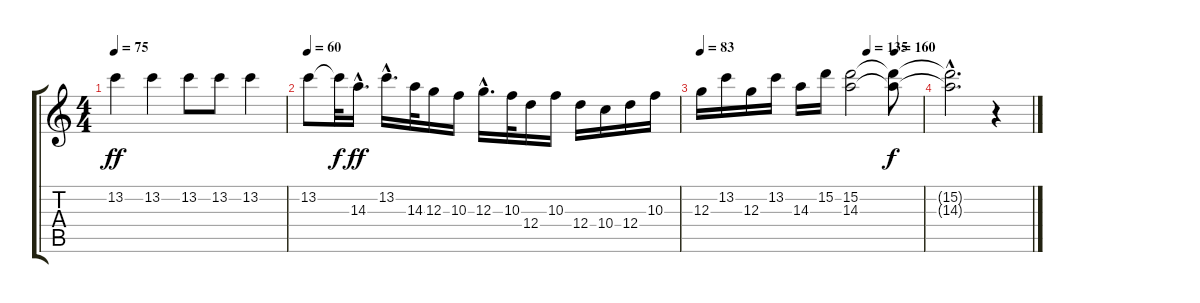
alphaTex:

\track "" {instrument distortionguitar}
\staff {score tabs}
\tuning (E4 B3 G3 D3 A2 E2) {hide}
\ts (4 4)
\tempo 75
\clef g2
\ks c
13.2.4{dy ff} 13.2.4 13.2.8 13.2.8 13.2.4 |
\tempo 60
13.2.8 13.2{t}.32{dy f} 14.3{hac}.16{d dy ff} 13.2{hac}.16{d} 14.3.32 12.3.16 10.3.16 12.3{hac}.16{d} 10.3.32 12.4.16 10.3.16 12.4.16 10.4.16 12.4.16 10.3.16 |
\tempo 83
\tempo (135 0.75)
\tempo (160 0.875)
12.3.16 13.2.16 12.3.16 13.2.16 14.3.16 15.2.16 (15.2 14.3).2 (15.2{t} 14.3{t}).8{dy f} |
(15.2{hac t} 14.3{hac t}).2{d} r.4
